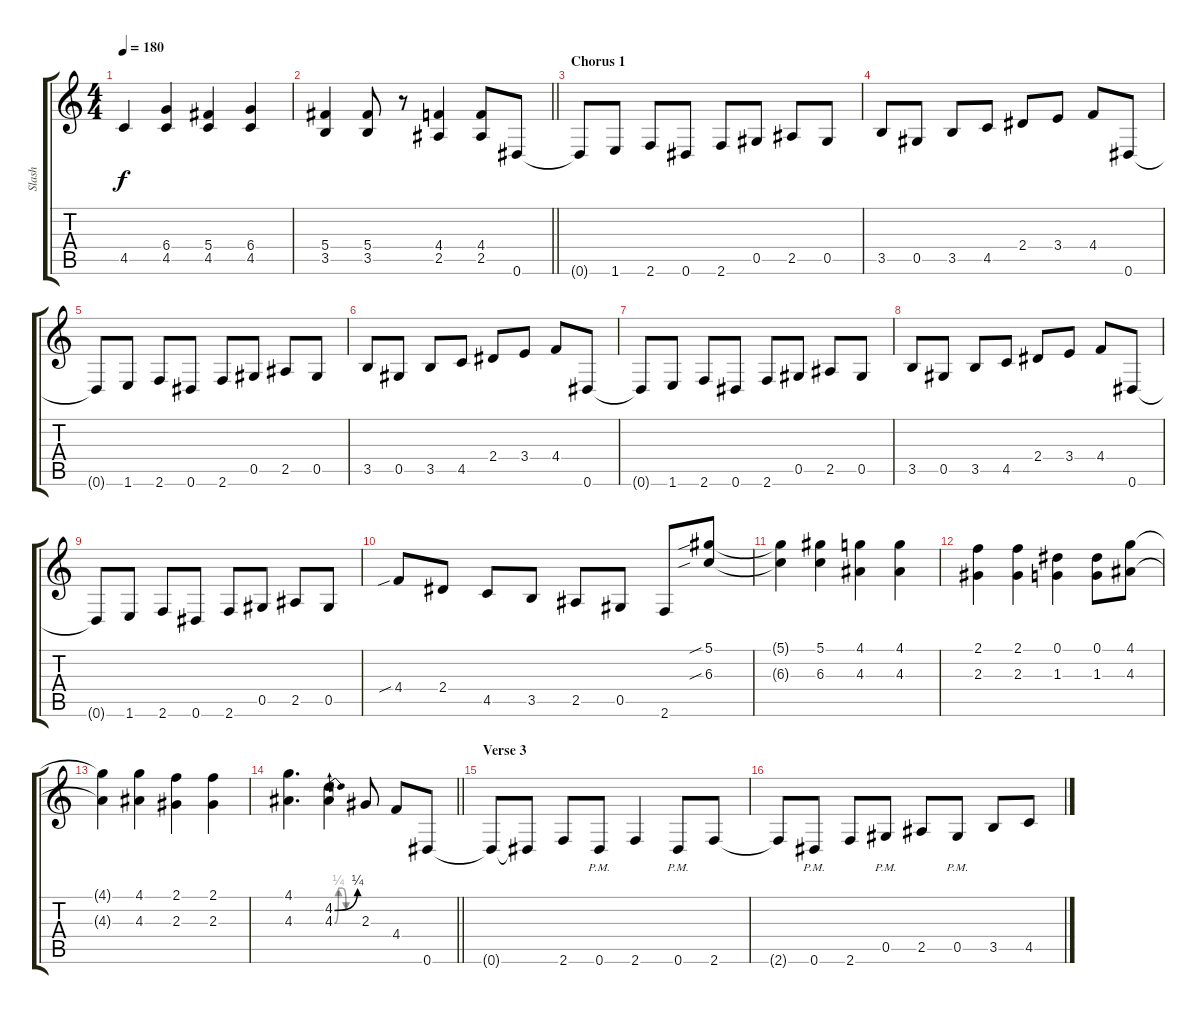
\track ("Slash" "Slash") {instrument distortionguitar}
\staff {score tabs}
\tuning (Eb4 Bb3 Gb3 Db3 Ab2 Eb2) {hide}
\ts (4 4)
\tempo 180
\clef g2
\ks c
4.5.4{dy f} (6.4 4.5).4 (5.4 4.5).4 (6.4 4.5).4 |
\barLineRight lightlight
(5.4 3.5).4 (5.4 3.5).8 r.8 (4.4 2.5).4 (4.4 2.5).8 0.6.8 |
\section ("" "Chorus 1")
0.6{t}.8 1.6.8 2.6.8 0.6.8 2.6.8 0.5.8 2.5.8 0.5.8 |
3.5.8 0.5.8 3.5.8 4.5.8 2.4.8 3.4.8 4.4.8 0.6.8 |
0.6{t}.8 1.6.8 2.6.8 0.6.8 2.6.8 0.5.8 2.5.8 0.5.8 |
3.5.8 0.5.8 3.5.8 4.5.8 2.4.8 3.4.8 4.4.8 0.6.8 |
0.6{t}.8 1.6.8 2.6.8 0.6.8 2.6.8 0.5.8 2.5.8 0.5.8 |
3.5.8 0.5.8 3.5.8 4.5.8 2.4.8 3.4.8 4.4.8 0.6.8 |
0.6{t}.8 1.6.8 2.6.8 0.6.8 2.6.8 0.5.8 2.5.8 0.5.8 |
4.4{sib}.8 2.4.8 4.5.8 3.5.8 2.5.8 0.5.8 2.6.8 (5.1{sib} 6.3{sib}).8 |
(5.1{t} 6.3{t}).4 (5.1 6.3).4 (4.1 4.3).4 (4.1 4.3).4 |
(2.1 2.3).4 (2.1 2.3).4 (0.1 1.3).4 (0.1 1.3).8 (4.1 4.3).8 |
(4.1{t} 4.3{t}).4 (4.1 4.3).4 (2.1 2.3).4 (2.1 2.3).4 |
\barLineRight lightlight
(4.1 4.3).4{d} (4.2{be (bend 0 0 60 1)} 4.3{be (custom 0 0 10 1 20 1 30 0 60 0)}).4 2.3.8 4.4.8 0.6.8 |
\section ("" "Verse 3")
0.6{t}.8 0.6{t}.8 2.6.8 0.6{pm}.8 2.6.4 0.6{pm}.8 2.6.8 |
2.6{t}.8 0.6{pm}.8 2.6.8 0.5{pm}.8 2.5.8 0.5{pm}.8 3.5.8 4.5.8
